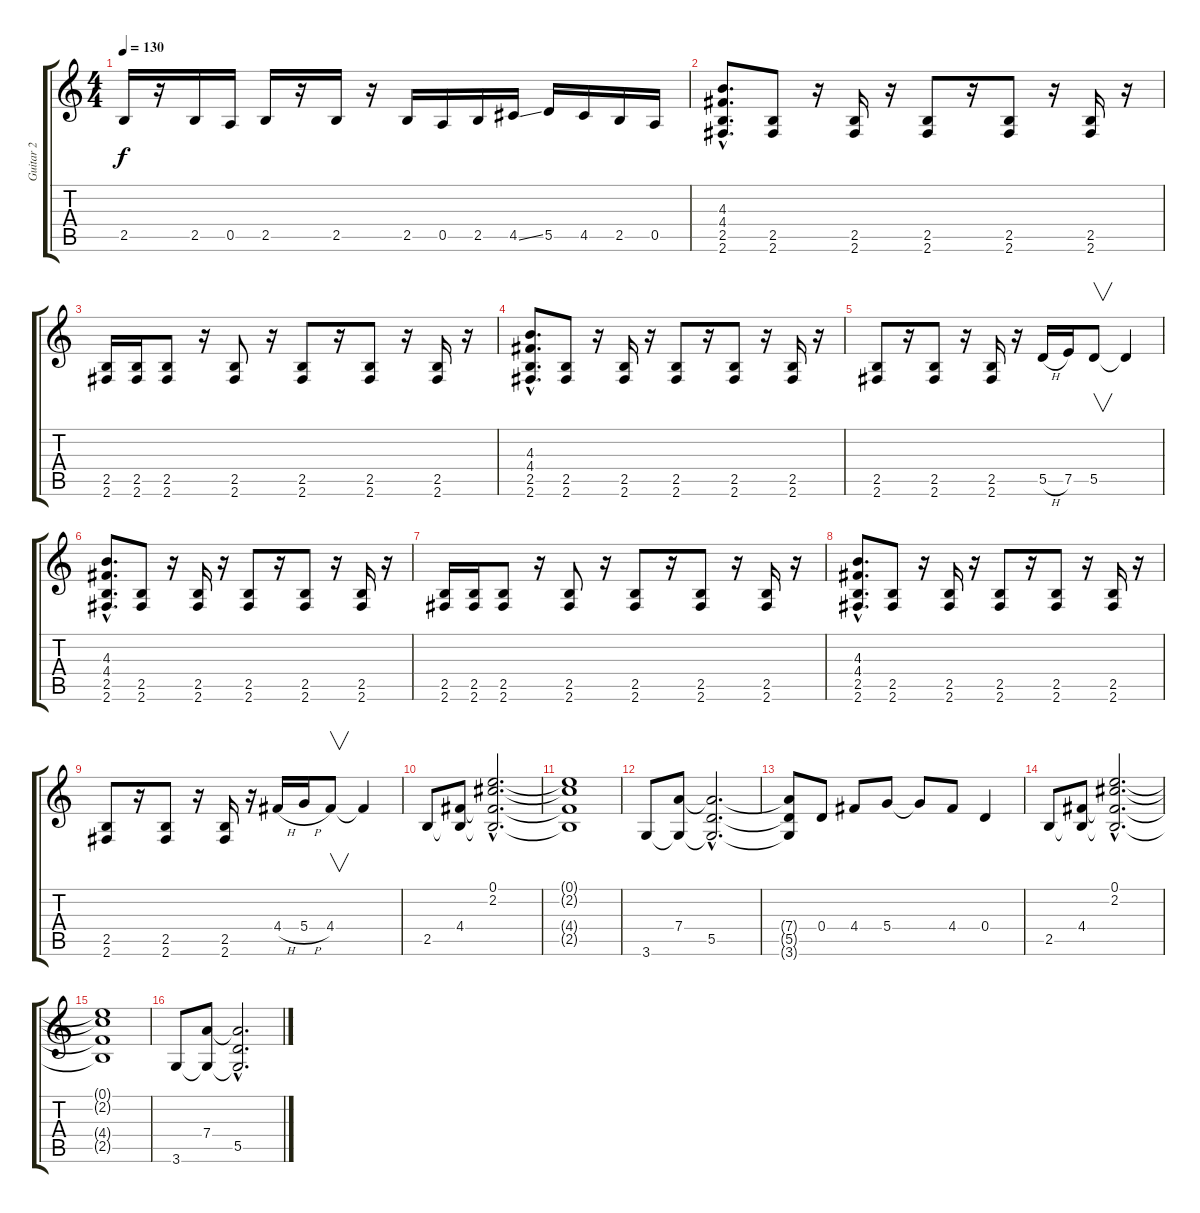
\track ("Guitar 2" "Guitar 2") {instrument distortionguitar}
\staff {score tabs}
\tuning (E4 B3 G3 D3 A2 E2) {hide}
\ts (4 4)
\tempo 130
\clef g2
\ks c
2.5.16{dy f} r.16 2.5.16 0.5.16 2.5.16 r.16 2.5.16 r.16 2.5.16 0.5.16 2.5.16 4.5{ss}.16 5.5.16 4.5.16 2.5.16 0.5.16 |
(4.3{hac} 4.4{hac} 2.5{hac} 2.6{hac}).8{d} (2.5 2.6).8 r.16 (2.5 2.6).16 r.16 (2.5 2.6).8 r.16 (2.5 2.6).8 r.16 (2.5 2.6).16 r.16 |
(2.5 2.6).16 (2.5 2.6).16 (2.5 2.6).8 r.16 (2.5 2.6).8 r.16 (2.5 2.6).8 r.16 (2.5 2.6).8 r.16 (2.5 2.6).16 r.16 |
(4.3{hac} 4.4{hac} 2.5{hac} 2.6{hac}).8{d} (2.5 2.6).8 r.16 (2.5 2.6).16 r.16 (2.5 2.6).8 r.16 (2.5 2.6).8 r.16 (2.5 2.6).16 r.16 |
(2.5 2.6).8 r.16 (2.5 2.6).8 r.16 (2.5 2.6).16 r.16 5.5{h}.16 7.5.16 5.5.8{v} 5.5{t}.4 |
(4.3{hac} 4.4{hac} 2.5{hac} 2.6{hac}).8{d} (2.5 2.6).8 r.16 (2.5 2.6).16 r.16 (2.5 2.6).8 r.16 (2.5 2.6).8 r.16 (2.5 2.6).16 r.16 |
(2.5 2.6).16 (2.5 2.6).16 (2.5 2.6).8 r.16 (2.5 2.6).8 r.16 (2.5 2.6).8 r.16 (2.5 2.6).8 r.16 (2.5 2.6).16 r.16 |
(4.3{hac} 4.4{hac} 2.5{hac} 2.6{hac}).8{d} (2.5 2.6).8 r.16 (2.5 2.6).16 r.16 (2.5 2.6).8 r.16 (2.5 2.6).8 r.16 (2.5 2.6).16 r.16 |
(2.5 2.6).8 r.16 (2.5 2.6).8 r.16 (2.5 2.6).16 r.16 4.4{h}.16 5.4{h}.16 4.4.8{v} 4.4{t}.4 |
2.5.8{instrument electricguitarclean} (4.4 2.5{t}).8 (0.1{hac} 2.2{hac} 4.4{hac t} 2.5{hac t}).2{d} |
(0.1{t} 2.2{t} 4.4{t} 2.5{t}).1 |
3.6.8 (7.4 3.6{t}).8 (7.4{hac t} 5.5{hac} 3.6{hac t}).2{d} |
(7.4{t} 5.5{t} 3.6{t}).8 0.4.8 4.4.8 5.4.8 5.4{t}.8 4.4.8 0.4.4 |
2.5.8 (4.4 2.5{t}).8 (0.1{hac} 2.2{hac} 4.4{hac t} 2.5{hac t}).2{d} |
(0.1{t} 2.2{t} 4.4{t} 2.5{t}).1 |
3.6.8 (7.4 3.6{t}).8 (7.4{hac t} 5.5{hac} 3.6{hac t}).2{d}
